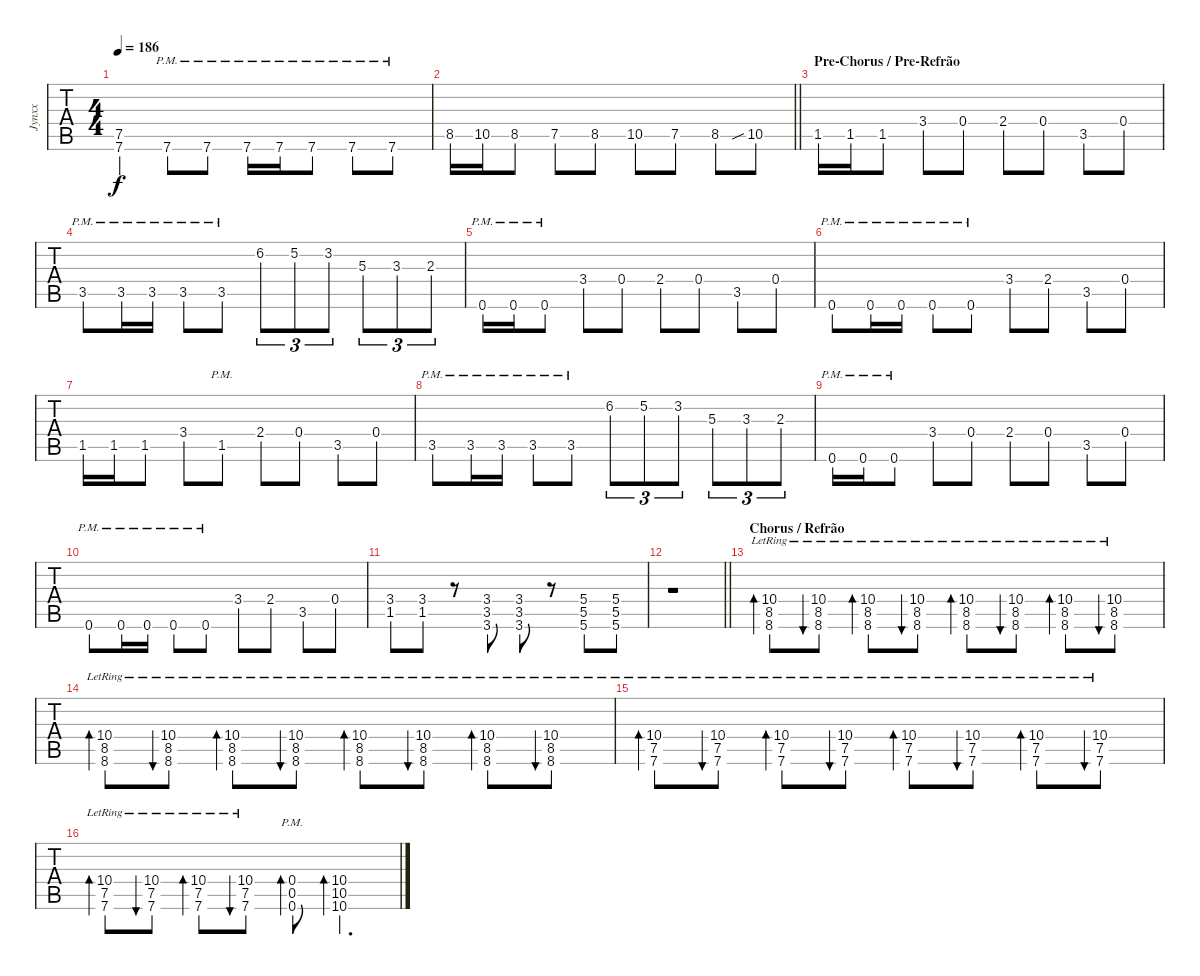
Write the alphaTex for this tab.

\track ("Jynxx" "Jynxx") {instrument distortionguitar}
\staff {tabs}
\tuning (Eb4 Bb3 Gb3 Db3 Ab2 Db2) {hide}
\ts (4 4)
\tempo 186
\clef g2
\ks c
(7.5 7.6).4{dy f} 7.6{pm}.8 7.6{pm}.8 7.6{pm}.16 7.6{pm}.16 7.6{pm}.8 7.6{pm}.8 7.6{pm}.8 |
\barLineRight lightlight
8.5.16 10.5.16 8.5.8 7.5.8 8.5.8 10.5.8 7.5.8 8.5.8 10.5{sib}.8 |
\section ("" "Pre-Chorus / Pre-Refrão")
1.5.16 1.5.16 1.5.8 3.4.8 0.4.8 2.4.8 0.4.8 3.5.8 0.4.8 |
3.5{pm}.8 3.5{pm}.16 3.5{pm}.16 3.5{pm}.8 3.5{pm}.8 6.2.8{tu (3 2)} 5.2.8{tu (3 2)} 3.2.8{tu (3 2)} 5.3.8{tu (3 2)} 3.3.8{tu (3 2)} 2.3.8{tu (3 2)} |
0.6{pm}.16 0.6{pm}.16 0.6{pm}.8 3.4.8 0.4.8 2.4.8 0.4.8 3.5.8 0.4.8 |
0.6{pm}.8 0.6{pm}.16 0.6{pm}.16 0.6{pm}.8 0.6{pm}.8 3.4.8 2.4.8 3.5.8 0.4.8 |
1.5.16 1.5.16 1.5.8 3.4.8 1.5{pm}.8 2.4.8 0.4.8 3.5.8 0.4.8 |
3.5{pm}.8 3.5{pm}.16 3.5{pm}.16 3.5{pm}.8 3.5{pm}.8 6.2.8{tu (3 2)} 5.2.8{tu (3 2)} 3.2.8{tu (3 2)} 5.3.8{tu (3 2)} 3.3.8{tu (3 2)} 2.3.8{tu (3 2)} |
0.6{pm}.16 0.6{pm}.16 0.6{pm}.8 3.4.8 0.4.8 2.4.8 0.4.8 3.5.8 0.4.8 |
0.6{pm}.8 0.6{pm}.16 0.6{pm}.16 0.6{pm}.8 0.6{pm}.8 3.4.8 2.4.8 3.5.8 0.4.8 |
(3.4 1.5).8 (3.4 1.5).8 r.8 (3.4 3.5 3.6).8 (3.4 3.5 3.6).8 r.8 (5.4 5.5 5.6).8 (5.4 5.5 5.6).8 |
\barLineRight lightlight
r.1 |
\section ("" "Chorus / Refrão")
(10.4{lr} 8.5{lr} 8.6{lr}).8{bd 60} (10.4{lr} 8.5{lr} 8.6{lr}).8{bu 60} (10.4{lr} 8.5{lr} 8.6{lr}).8{bd 60} (10.4{lr} 8.5{lr} 8.6{lr}).8{bu 60} (10.4{lr} 8.5{lr} 8.6{lr}).8{bd 60} (10.4{lr} 8.5{lr} 8.6{lr}).8{bu 60} (10.4{lr} 8.5{lr} 8.6{lr}).8{bd 60} (10.4{lr} 8.5{lr} 8.6{lr}).8{bu 60} |
(10.4{lr} 8.5{lr} 8.6{lr}).8{bd 60} (10.4{lr} 8.5{lr} 8.6{lr}).8{bu 60} (10.4{lr} 8.5{lr} 8.6{lr}).8{bd 60} (10.4{lr} 8.5{lr} 8.6{lr}).8{bu 60} (10.4{lr} 8.5{lr} 8.6{lr}).8{bd 60} (10.4{lr} 8.5{lr} 8.6{lr}).8{bu 60} (10.4{lr} 8.5{lr} 8.6{lr}).8{bd 60} (10.4{lr} 8.5{lr} 8.6{lr}).8{bu 60} |
(10.4{lr} 7.5{lr} 7.6{lr}).8{bd 60} (10.4{lr} 7.5{lr} 7.6{lr}).8{bu 60} (10.4{lr} 7.5{lr} 7.6{lr}).8{bd 60} (10.4{lr} 7.5{lr} 7.6{lr}).8{bu 60} (10.4{lr} 7.5{lr} 7.6{lr}).8{bd 60} (10.4{lr} 7.5{lr} 7.6{lr}).8{bu 60} (10.4{lr} 7.5{lr} 7.6{lr}).8{bd 60} (10.4{lr} 7.5{lr} 7.6{lr}).8{bu 60} |
(10.4{lr} 7.5{lr} 7.6{lr}).8{bd 60} (10.4{lr} 7.5{lr} 7.6{lr}).8{bu 60} (10.4{lr} 7.5{lr} 7.6{lr}).8{bd 60} (10.4{lr} 7.5{lr} 7.6{lr}).8{bu 60} (0.4 0.5 0.6{pm}).8{bd 60} (10.4 10.5 10.6).4{d bd 60}
